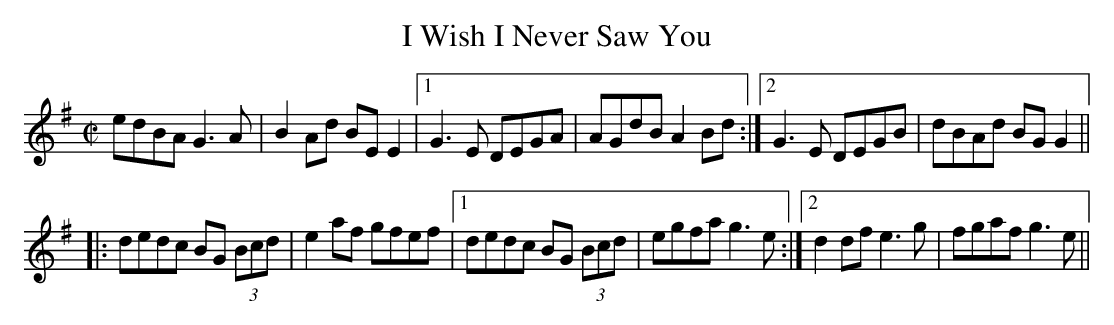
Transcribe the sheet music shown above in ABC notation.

X:1
T:I Wish I Never Saw You
M:C|
K:G
edBA G3A|B2Ad BEE2|1 G3E DEGA|AGdB A2Bd:|2 G3E DEGB|dBAd BGG2||
|:dedc BG (3Bcd|e2af gfef|1 dedc BG (3Bcd|egfa g3e:|2 d2df e3g|fgaf g3e||
